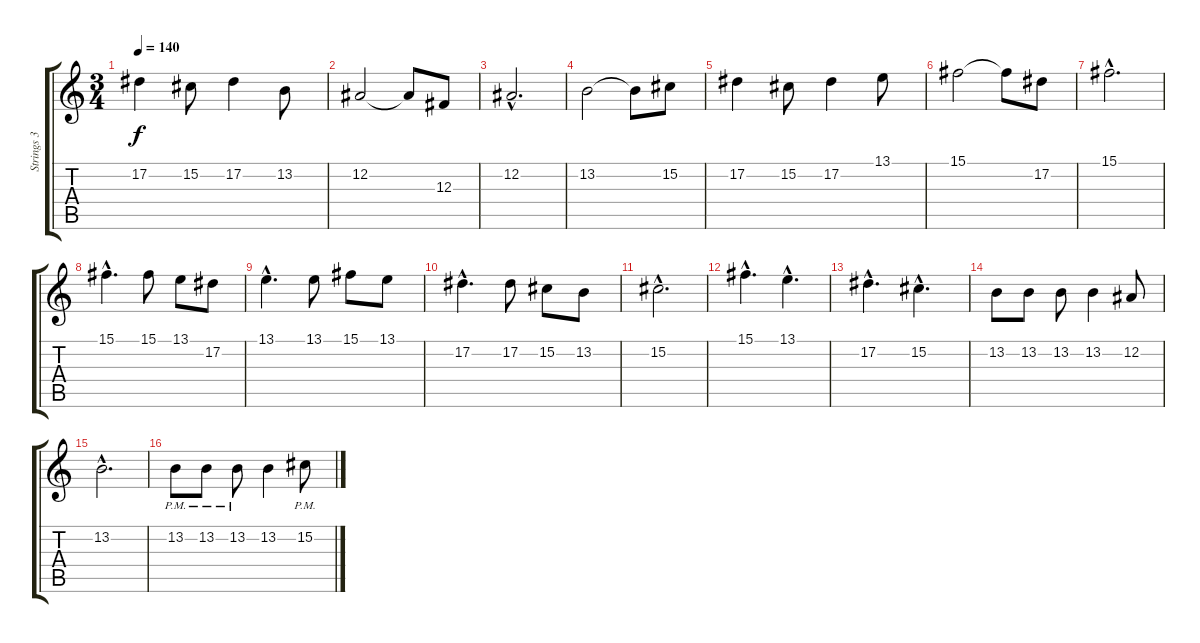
\track ("Strings 3" "Strings 3") {instrument stringensemble2}
\staff {score tabs}
\tuning (Eb4 Bb3 Gb3 Db3 Ab2 Eb2) {hide}
\ts (3 4)
\tempo 140
\clef g2
\ks c
17.2.4{dy f} 15.2.8 17.2.4 13.2.8 |
12.2.2 12.2{t}.8 12.3.8 |
12.2{hac}.2{d} |
13.2.2 13.2{t}.8 15.2.8 |
17.2.4 15.2.8 17.2.4 13.1.8 |
15.1.2 15.1{t}.8 17.2.8 |
15.1{hac}.2{d} |
15.1{hac}.4{d} 15.1.8 13.1.8 17.2.8 |
13.1{hac}.4{d} 13.1.8 15.1.8 13.1.8 |
17.2{hac}.4{d} 17.2.8 15.2.8 13.2.8 |
15.2{hac}.2{d} |
15.1{hac}.4{d} 13.1{hac}.4{d} |
17.2{hac}.4{d} 15.2{hac}.4{d} |
13.2.8 13.2.8 13.2.8 13.2.4 12.2.8 |
13.2{hac}.2{d} |
13.2{pm}.8 13.2{pm}.8 13.2{pm}.8 13.2.4 15.2{pm}.8
